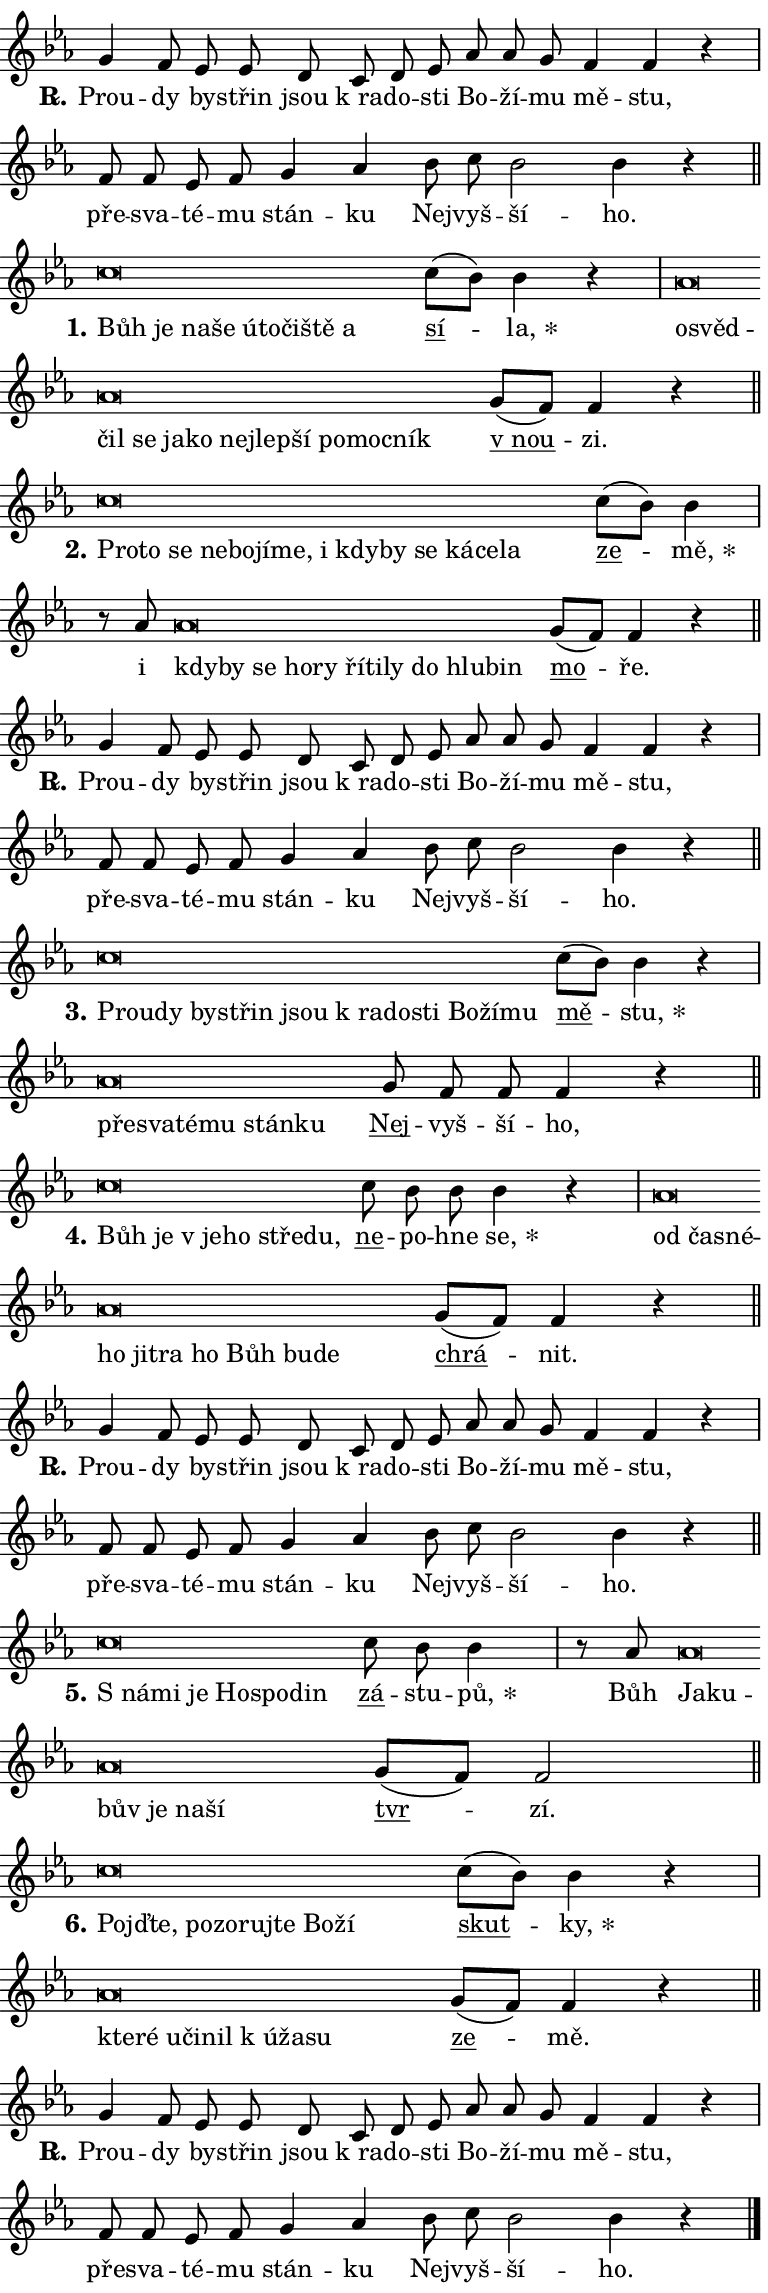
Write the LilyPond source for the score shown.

\version "2.24.0"
\header { tagline = "" }
\paper {
  indent = 0\cm
  top-margin = 0\cm
  right-margin = 0.13\cm % to fit lyric hyphens
  bottom-margin = 0\cm
  left-margin = 0\cm
  paper-width = 13\cm
  page-breaking = #ly:one-page-breaking
  system-system-spacing.basic-distance = #11
  score-system-spacing.basic-distance = #11
  ragged-last = ##f
}


%% Author: Thomas Morley
%% https://lists.gnu.org/archive/html/lilypond-user/2020-05/msg00002.html
#(define (line-position grob)
"Returns position of @var[grob} in current system:
   @code{'start}, if at first time-step
   @code{'end}, if at last time-step
   @code{'middle} otherwise
"
  (let* ((col (ly:item-get-column grob))
         (ln (ly:grob-object col 'left-neighbor))
         (rn (ly:grob-object col 'right-neighbor))
         (col-to-check-left (if (ly:grob? ln) ln col))
         (col-to-check-right (if (ly:grob? rn) rn col))
         (break-dir-left
           (and
             (ly:grob-property col-to-check-left 'non-musical #f)
             (ly:item-break-dir col-to-check-left)))
         (break-dir-right
           (and
             (ly:grob-property col-to-check-right 'non-musical #f)
             (ly:item-break-dir col-to-check-right))))
        (cond ((eqv? 1 break-dir-left) 'start)
              ((eqv? -1 break-dir-right) 'end)
              (else 'middle))))

#(define (tranparent-at-line-position vctor)
  (lambda (grob)
  "Relying on @code{line-position} select the relevant enry from @var{vctor}.
Used to determine transparency,"
    (case (line-position grob)
      ((end) (not (vector-ref vctor 0)))
      ((middle) (not (vector-ref vctor 1)))
      ((start) (not (vector-ref vctor 2))))))

noteHeadBreakVisibility =
#(define-music-function (break-visibility)(vector?)
"Makes @code{NoteHead}s transparent relying on @var{break-visibility}"
#{
  \override NoteHead.transparent =
    #(tranparent-at-line-position break-visibility)
#})

#(define delete-ledgers-for-transparent-note-heads
  (lambda (grob)
    "Reads whether a @code{NoteHead} is transparent.
If so this @code{NoteHead} is removed from @code{'note-heads} from
@var{grob}, which is supposed to be @code{LedgerLineSpanner}.
As a result ledgers are not printed for this @code{NoteHead}"
    (let* ((nhds-array (ly:grob-object grob 'note-heads))
           (nhds-list
             (if (ly:grob-array? nhds-array)
                 (ly:grob-array->list nhds-array)
                 '()))
           ;; Relies on the transparent-property being done before
           ;; Staff.LedgerLineSpanner.after-line-breaking is executed.
           ;; This is fragile ...
           (to-keep
             (remove
               (lambda (nhd)
                 (ly:grob-property nhd 'transparent #f))
               nhds-list)))
      ;; TODO find a better method to iterate over grob-arrays, similiar
      ;; to filter/remove etc for lists
      ;; For now rebuilt from scratch
      (set! (ly:grob-object grob 'note-heads)  '())
      (for-each
        (lambda (nhd)
          (ly:pointer-group-interface::add-grob grob 'note-heads nhd))
        to-keep))))

squashNotes = {
  \override NoteHead.X-extent = #'(-0.2 . 0.2)
  \override NoteHead.Y-extent = #'(-0.75 . 0)
  \override NoteHead.stencil =
    #(lambda (grob)
       (let ((pos (ly:grob-property grob 'staff-position)))
         (begin
           (if (< pos -7) (display "ERROR: Lower brevis then expected\n") (display ""))
           (if (<= pos -6) ly:text-interface::print ly:note-head::print))))
}
unSquashNotes = {
  \revert NoteHead.X-extent
  \revert NoteHead.Y-extent
  \revert NoteHead.stencil
}

hideNotes = \noteHeadBreakVisibility #begin-of-line-visible
unHideNotes = \noteHeadBreakVisibility #all-visible

% work-around for resetting accidentals
% https://lilypond.org/doc/v2.23/Documentation/notation/displaying-rhythms#unmetered-music
cadenzaMeasure = {
  \cadenzaOff
  \partial 1024 s1024
  \cadenzaOn
}

#(define-markup-command (accent layout props text) (markup?)
  "Underline accented syllable"
  (interpret-markup layout props
    #{\markup \override #'(offset . 4.3) \underline { #text }#}))

responsum = \markup \concat {
  "R" \hspace #-1.05 \path #0.1 #'((moveto 0 0.07) (lineto 0.9 0.8)) \hspace #0.05 "."
}

spaceSize = #0.6828661417322834 % exact space size for TeX Gyre Schola

\layout {
  \context {
    \Staff
    \remove "Time_signature_engraver"
    \override LedgerLineSpanner.after-line-breaking = #delete-ledgers-for-transparent-note-heads
  }
  \context {
    \Lyrics {
      \override LyricSpace.minimum-distance = \spaceSize
      \override LyricText.font-name = #"TeX Gyre Schola"
      \override LyricText.font-size = 1
      \override StanzaNumber.font-name = #"TeX Gyre Schola Bold"
      \override StanzaNumber.font-size = 1
    }
  }
  \context {
    \Score 
    \override NoteHead.text =
      #(lambda (grob) 
        (let ((pos (ly:grob-property grob 'staff-position)))
          #{\markup {
            \combine
              \halign #-0.55 \raise #(if (= pos -6) 0 0.5) \override #'(thickness . 2) \draw-line #'(3.2 . 0)
              \musicglyph "noteheads.sM1"
          }#}))
  }
}

% magnetic-lyrics.ily
%
%   written by
%     Jean Abou Samra <jean@abou-samra.fr>
%     Werner Lemberg <wl@gnu.org>
%
%   adapted by
%     Jiri Hon <jiri.hon@gmail.com>
%
% Version 2022-Apr-15

% https://www.mail-archive.com/lilypond-user@gnu.org/msg149350.html

#(define (Left_hyphen_pointer_engraver context)
   "Collect syllable-hyphen-syllable occurrences in lyrics and store
them in properties.  This engraver only looks to the left.  For
example, if the lyrics input is @code{foo -- bar}, it does the
following.

@itemize @bullet
@item
Set the @code{text} property of the @code{LyricHyphen} grob between
@q{foo} and @q{bar} to @code{foo}.

@item
Set the @code{left-hyphen} property of the @code{LyricText} grob with
text @q{foo} to the @code{LyricHyphen} grob between @q{foo} and
@q{bar}.
@end itemize

Use this auxiliary engraver in combination with the
@code{lyric-@/text::@/apply-@/magnetic-@/offset!} hook."
   (let ((hyphen #f)
         (text #f))
     (make-engraver
      (acknowledgers
       ((lyric-syllable-interface engraver grob source-engraver)
        (set! text grob)))
      (end-acknowledgers
       ((lyric-hyphen-interface engraver grob source-engraver)
        ;(when (not (grob::has-interface grob 'lyric-space-interface))
          (set! hyphen grob)));)
      ((stop-translation-timestep engraver)
       (when (and text hyphen)
         (ly:grob-set-object! text 'left-hyphen hyphen))
       (set! text #f)
       (set! hyphen #f)))))

#(define (lyric-text::apply-magnetic-offset! grob)
   "If the space between two syllables is less than the value in
property @code{LyricText@/.details@/.squash-threshold}, move the right
syllable to the left so that it gets concatenated with the left
syllable.

Use this function as a hook for
@code{LyricText@/.after-@/line-@/breaking} if the
@code{Left_@/hyphen_@/pointer_@/engraver} is active."
   (let ((hyphen (ly:grob-object grob 'left-hyphen #f)))
     (when hyphen
       (let ((left-text (ly:spanner-bound hyphen LEFT)))
         (when (grob::has-interface left-text 'lyric-syllable-interface)
           (let* ((common (ly:grob-common-refpoint grob left-text X))
                  (this-x-ext (ly:grob-extent grob common X))
                  (left-x-ext
                   (begin
                     ;; Trigger magnetism for left-text.
                     (ly:grob-property left-text 'after-line-breaking)
                     (ly:grob-extent left-text common X)))
                  ;; `delta` is the gap width between two syllables.
                  (delta (- (interval-start this-x-ext)
                            (interval-end left-x-ext)))
                  (details (ly:grob-property grob 'details))
                  (threshold (assoc-get 'squash-threshold details 0.2)))
             (when (< delta threshold)
               (let* (;; We have to manipulate the input text so that
                      ;; ligatures crossing syllable boundaries are not
                      ;; disabled.  For languages based on the Latin
                      ;; script this is essentially a beautification.
                      ;; However, for non-Western scripts it can be a
                      ;; necessity.
                      (lt (ly:grob-property left-text 'text))
                      (rt (ly:grob-property grob 'text))
                      (is-space (grob::has-interface hyphen 'lyric-space-interface))
                      (space (if is-space " " ""))
                      (extra-delta (if is-space spaceSize 0))
                      ;; Append new syllable.
                      (ltrt-space (if (and (string? lt) (string? rt))
                                (string-append lt space rt)
                                (make-concat-markup (list lt space rt))))
                      ;; Right-align `ltrt` to the right side.
                      (ltrt-space-markup (grob-interpret-markup
                               grob
                               (make-translate-markup
                                (cons (interval-length this-x-ext) 0)
                                (make-right-align-markup ltrt-space)))))
                 (begin
                   ;; Don't print `left-text`.
                   (ly:grob-set-property! left-text 'stencil #f)
                   ;; Set text and stencil (which holds all collected
                   ;; syllables so far) and shift it to the left.
                   (ly:grob-set-property! grob 'text ltrt-space)
                   (ly:grob-set-property! grob 'stencil ltrt-space-markup)
                   (ly:grob-translate-axis! grob (- (- delta extra-delta)) X))))))))))


#(define (lyric-hyphen::displace-bounds-first grob)
   ;; Make very sure this callback isn't triggered too early.
   (let ((left (ly:spanner-bound grob LEFT))
         (right (ly:spanner-bound grob RIGHT)))
     (ly:grob-property left 'after-line-breaking)
     (ly:grob-property right 'after-line-breaking)
     (ly:lyric-hyphen::print grob)))

squashThreshold = #0.4

\layout {
  \context {
    \Lyrics
    \consists #Left_hyphen_pointer_engraver
    \override LyricText.after-line-breaking =
      #lyric-text::apply-magnetic-offset!
    \override LyricHyphen.stencil = #lyric-hyphen::displace-bounds-first
    \override LyricText.details.squash-threshold = \squashThreshold
    \override LyricHyphen.minimum-distance = 0
    \override LyricHyphen.minimum-length = \squashThreshold
  }
}

squashText = \override LyricText.details.squash-threshold = 9999
unSquashText = \override LyricText.details.squash-threshold = \squashThreshold

leftText = \override LyricText.self-alignment-X = #LEFT
unLeftText = \revert LyricText.self-alignment-X

starOffset = #(lambda (grob) 
                (let ((x_offset (ly:self-alignment-interface::aligned-on-x-parent grob)))
                  (if (= x_offset 0) 0 (+ x_offset 1.2))))

star = #(define-music-function (syllable)(string?)
"Append star separator at the end of a syllable"
#{
  \once \override LyricText.X-offset = #starOffset
  \lyricmode { \markup {
    #syllable
    \override #'((font-name . "TeX Gyre Schola Bold")) \hspace #0.2 \lower #0.65 \larger "*"
  } }
#})

starAccent = #(define-music-function (syllable)(string?)
"Append star separator at the end of a syllable and make accent"
#{
  \once \override LyricText.X-offset = #starOffset
  \lyricmode { \markup {
    \accent #syllable
    \override #'((font-name . "TeX Gyre Schola Bold")) \hspace #0.2 \lower #0.65 \larger "*"
  } }
#})

breath = #(define-music-function (syllable)(string?)
"Append breathing indicator at the end of a syllable"
#{
  \lyricmode { \markup { #syllable "+" } }
#})

optionalBreath = #(define-music-function (syllable)(string?)
"Append optional breathing indicator at the end of a syllable"
#{
  \lyricmode { \markup { #syllable "(+)" } }
#})


\score {
    <<
        \new Voice = "melody" { \cadenzaOn \key es \major \relative { g'4 f8 es es d \bar "" c d es \bar "" as as g \bar "" f4 f r \cadenzaMeasure \bar "|" f8 f es f \bar "" g4 as \bar "" bes8 c bes2 bes4 r \cadenzaMeasure \bar "||" \break } }
        \new Lyrics \lyricsto "melody" { \lyricmode { \set stanza = \responsum
Prou -- dy by -- střin jsou "k ra" -- do -- sti Bo -- ží -- mu mě -- stu, pře -- sva -- té -- mu stán -- ku Nej -- vyš -- ší -- ho. } }
    >>
    \layout {}
}

\score {
    <<
        \new Voice = "melody" { \cadenzaOn \key es \major \relative { \squashNotes c''\breve*1/16 \hideNotes \breve*1/16 \bar "" \breve*1/16 \bar "" \breve*1/16 \bar "" \breve*1/16 \bar "" \breve*1/16 \bar "" \breve*1/16 \bar "" \breve*1/16 \breve*1/16 \bar "" \unHideNotes \unSquashNotes \bar "" c8[( bes)] bes4 r \cadenzaMeasure \bar "|" \squashNotes as\breve*1/16 \hideNotes \breve*1/16 \bar "" \breve*1/16 \bar "" \breve*1/16 \bar "" \breve*1/16 \bar "" \breve*1/16 \bar "" \breve*1/16 \bar "" \breve*1/16 \bar "" \breve*1/16 \bar "" \breve*1/16 \bar "" \breve*1/16 \breve*1/16 \bar "" \unHideNotes \unSquashNotes \bar "" g8[( f)] f4 r \cadenzaMeasure \bar "||" \break } }
        \new Lyrics \lyricsto "melody" { \lyricmode { \set stanza = "1."
\leftText Bůh \squashText je na -- še ú -- to -- či -- ště a \unLeftText \unSquashText \markup \accent sí -- \star la, \leftText o -- \squashText svěd -- čil se ja -- ko nej -- lep -- ší po -- moc -- ník \unLeftText \unSquashText \markup \accent "v nou" -- zi. } }
    >>
    \layout {}
}

\score {
    <<
        \new Voice = "melody" { \cadenzaOn \key es \major \relative { \squashNotes c''\breve*1/16 \hideNotes \breve*1/16 \bar "" \breve*1/16 \bar "" \breve*1/16 \bar "" \breve*1/16 \bar "" \breve*1/16 \bar "" \breve*1/16 \bar "" \breve*1/16 \bar "" \breve*1/16 \bar "" \breve*1/16 \bar "" \breve*1/16 \bar "" \breve*1/16 \bar "" \breve*1/16 \breve*1/16 \bar "" \unHideNotes \unSquashNotes \bar "" c8[( bes)] bes4 \cadenzaMeasure \bar "|" r8 as \squashNotes as\breve*1/16 \hideNotes \breve*1/16 \bar "" \breve*1/16 \bar "" \breve*1/16 \bar "" \breve*1/16 \bar "" \breve*1/16 \bar "" \breve*1/16 \bar "" \breve*1/16 \bar "" \breve*1/16 \bar "" \breve*1/16 \breve*1/16 \bar "" \unHideNotes \unSquashNotes \bar "" g8[( f)] f4 r \cadenzaMeasure \bar "||" \break } }
        \new Lyrics \lyricsto "melody" { \lyricmode { \set stanza = "2."
\leftText Pro -- \squashText to se ne -- bo -- jí -- me, i kdy -- by se ká -- ce -- la \unLeftText \unSquashText \markup \accent ze -- \star mě, i \leftText kdy -- \squashText by se ho -- ry ří -- ti -- ly do hlu -- bin \unLeftText \unSquashText \markup \accent mo -- ře. } }
    >>
    \layout {}
}

\score {
    <<
        \new Voice = "melody" { \cadenzaOn \key es \major \relative { g'4 f8 es es d \bar "" c d es \bar "" as as g \bar "" f4 f r \cadenzaMeasure \bar "|" f8 f es f \bar "" g4 as \bar "" bes8 c bes2 bes4 r \cadenzaMeasure \bar "||" \break } }
        \new Lyrics \lyricsto "melody" { \lyricmode { \set stanza = \responsum
Prou -- dy by -- střin jsou "k ra" -- do -- sti Bo -- ží -- mu mě -- stu, pře -- sva -- té -- mu stán -- ku Nej -- vyš -- ší -- ho. } }
    >>
    \layout {}
}

\score {
    <<
        \new Voice = "melody" { \cadenzaOn \key es \major \relative { \squashNotes c''\breve*1/16 \hideNotes \breve*1/16 \bar "" \breve*1/16 \bar "" \breve*1/16 \bar "" \breve*1/16 \bar "" \breve*1/16 \bar "" \breve*1/16 \bar "" \breve*1/16 \bar "" \breve*1/16 \bar "" \breve*1/16 \breve*1/16 \bar "" \unHideNotes \unSquashNotes \bar "" c8[( bes)] bes4 r \cadenzaMeasure \bar "|" \squashNotes as\breve*1/16 \hideNotes \breve*1/16 \bar "" \breve*1/16 \bar "" \breve*1/16 \bar "" \breve*1/16 \breve*1/16 \bar "" \unHideNotes \unSquashNotes \bar "" g8 f f f4 r \cadenzaMeasure \bar "||" \break } }
        \new Lyrics \lyricsto "melody" { \lyricmode { \set stanza = "3."
\leftText Prou -- \squashText dy by -- střin jsou "k ra" -- do -- sti Bo -- ží -- mu \unLeftText \unSquashText \markup \accent mě -- \star stu, \leftText pře -- \squashText sva -- té -- mu stán -- ku \unLeftText \unSquashText \markup \accent Nej -- vyš -- ší -- ho, } }
    >>
    \layout {}
}

\score {
    <<
        \new Voice = "melody" { \cadenzaOn \key es \major \relative { \squashNotes c''\breve*1/16 \hideNotes \breve*1/16 \bar "" \breve*1/16 \bar "" \breve*1/16 \bar "" \breve*1/16 \breve*1/16 \bar "" \unHideNotes \unSquashNotes \bar "" c8 bes bes bes4 r \cadenzaMeasure \bar "|" \squashNotes as\breve*1/16 \hideNotes \breve*1/16 \bar "" \breve*1/16 \bar "" \breve*1/16 \bar "" \breve*1/16 \bar "" \breve*1/16 \bar "" \breve*1/16 \bar "" \breve*1/16 \bar "" \breve*1/16 \breve*1/16 \bar "" \unHideNotes \unSquashNotes \bar "" g8[( f)] f4 r \cadenzaMeasure \bar "||" \break } }
        \new Lyrics \lyricsto "melody" { \lyricmode { \set stanza = "4."
\leftText Bůh \squashText je "v je" -- ho stře -- du, \unLeftText \unSquashText \markup \accent ne -- po -- hne \star se, \leftText od \squashText ča -- sné -- ho ji -- tra ho Bůh bu -- de \unLeftText \unSquashText \markup \accent chrá -- nit. } }
    >>
    \layout {}
}

\score {
    <<
        \new Voice = "melody" { \cadenzaOn \key es \major \relative { g'4 f8 es es d \bar "" c d es \bar "" as as g \bar "" f4 f r \cadenzaMeasure \bar "|" f8 f es f \bar "" g4 as \bar "" bes8 c bes2 bes4 r \cadenzaMeasure \bar "||" \break } }
        \new Lyrics \lyricsto "melody" { \lyricmode { \set stanza = \responsum
Prou -- dy by -- střin jsou "k ra" -- do -- sti Bo -- ží -- mu mě -- stu, pře -- sva -- té -- mu stán -- ku Nej -- vyš -- ší -- ho. } }
    >>
    \layout {}
}

\score {
    <<
        \new Voice = "melody" { \cadenzaOn \key es \major \relative { \squashNotes c''\breve*1/16 \hideNotes \breve*1/16 \bar "" \breve*1/16 \bar "" \breve*1/16 \bar "" \breve*1/16 \breve*1/16 \bar "" \unHideNotes \unSquashNotes \bar "" c8 bes bes4 \cadenzaMeasure \bar "|" r8 as \squashNotes as\breve*1/16 \hideNotes \breve*1/16 \bar "" \breve*1/16 \bar "" \breve*1/16 \bar "" \breve*1/16 \breve*1/16 \bar "" \unHideNotes \unSquashNotes \bar "" g8[( f)] f2 \cadenzaMeasure \bar "||" \break } }
        \new Lyrics \lyricsto "melody" { \lyricmode { \set stanza = "5."
\leftText "S ná" -- \squashText mi je Ho -- spo -- din \unLeftText \unSquashText \markup \accent zá -- stu -- \star pů, Bůh \leftText Ja -- \squashText ku -- bův je na -- ší \unLeftText \unSquashText \markup \accent tvr -- zí. } }
    >>
    \layout {}
}

\score {
    <<
        \new Voice = "melody" { \cadenzaOn \key es \major \relative { \squashNotes c''\breve*1/16 \hideNotes \breve*1/16 \bar "" \breve*1/16 \bar "" \breve*1/16 \bar "" \breve*1/16 \bar "" \breve*1/16 \bar "" \breve*1/16 \breve*1/16 \bar "" \unHideNotes \unSquashNotes \bar "" c8[( bes)] bes4 r \cadenzaMeasure \bar "|" \squashNotes as\breve*1/16 \hideNotes \breve*1/16 \bar "" \breve*1/16 \bar "" \breve*1/16 \bar "" \breve*1/16 \bar "" \breve*1/16 \bar "" \breve*1/16 \breve*1/16 \bar "" \unHideNotes \unSquashNotes \bar "" g8[( f)] f4 r \cadenzaMeasure \bar "||" \break } }
        \new Lyrics \lyricsto "melody" { \lyricmode { \set stanza = "6."
\leftText Pojď -- \squashText te, po -- zo -- ruj -- te Bo -- ží \unLeftText \unSquashText \markup \accent skut -- \star ky, \leftText kte -- \squashText ré u -- či -- nil "k ú" -- ža -- su \unLeftText \unSquashText \markup \accent ze -- mě. } }
    >>
    \layout {}
}

\score {
    <<
        \new Voice = "melody" { \cadenzaOn \key es \major \relative { g'4 f8 es es d \bar "" c d es \bar "" as as g \bar "" f4 f r \cadenzaMeasure \bar "|" f8 f es f \bar "" g4 as \bar "" bes8 c bes2 bes4 r \cadenzaMeasure \bar "||" \break } \bar "|." }
        \new Lyrics \lyricsto "melody" { \lyricmode { \set stanza = \responsum
Prou -- dy by -- střin jsou "k ra" -- do -- sti Bo -- ží -- mu mě -- stu, pře -- sva -- té -- mu stán -- ku Nej -- vyš -- ší -- ho. } }
    >>
    \layout {}
}
